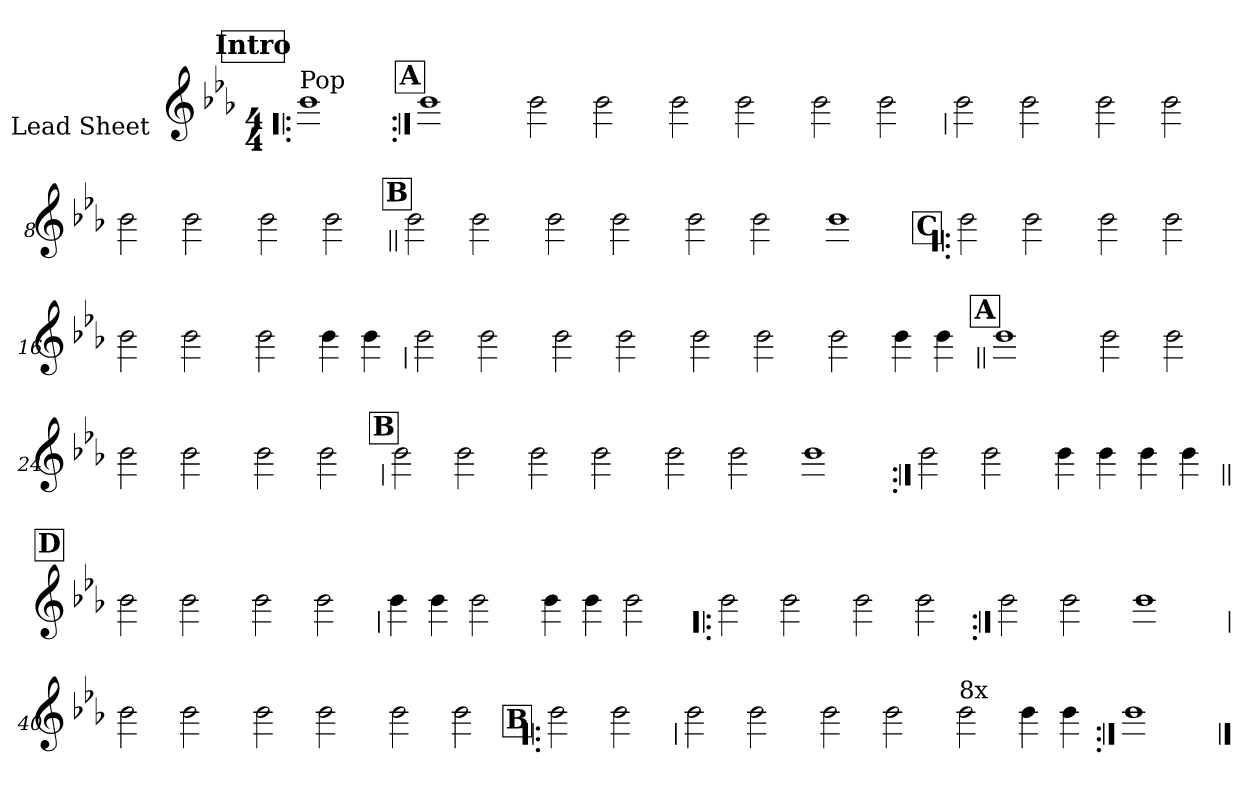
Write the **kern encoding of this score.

**kern
*part1
*staff1
*I"Lead Sheet
*stria0
*clefG2
*k[b-e-a-]
*c:
*M4/4
*MM81
!!LO:REH:place=s1:a:t=Intro
=1!|:
!LO:TX:a:t=Pop
1b-
!!LO:REH:place=s1:a:t=A
=2:|!
1b-
=3-
2b-
2b-
=4-
2b-
2b-
=5-
2b-
2b-
!!LO:LB:g=z
=6
2b-
2b-
=7-
2b-
2b-
=8-
2b-
2b-
=9-
2b-
2b-
!!LO:LB:g=z
!!LO:REH:place=s1:a:t=B
=10||
2b-
2b-
=11-
2b-
2b-
=12-
2b-
2b-
=13-
1b-
!!LO:LB:g=z
!!LO:REH:place=s1:a:t=C
=14!|:
2b-
2b-
=15-
2b-
2b-
=16-
2b-
2b-
=17-
2b-
4b-
4b-
!!LO:LB:g=z
=18
2b-
2b-
=19-
2b-
2b-
=20-
2b-
2b-
=21-
2b-
4b-
4b-
!!LO:LB:g=z
!!LO:REH:place=s1:a:t=A
=22||
1b-
=23-
2b-
2b-
=24-
2b-
2b-
=25-
2b-
2b-
!!LO:LB:g=z
!!LO:REH:place=s1:a:t=B
=26
2b-
2b-
=27-
2b-
2b-
=28-
2b-
2b-
=29-
1b-
!!LO:LB:g=z
=30:|!
2b-
2b-
=31-
4b-
4b-
4b-
4b-
!!LO:REH:place=s1:a:t=D
=32||
2b-
2b-
=33-
2b-
2b-
!!LO:LB:g=z
=34
4b-
4b-
2b-
=35-
4b-
4b-
2b-
!!LO:LB:g=z
=36!|:
2b-
2b-
=37-
2b-
2b-
=38:|!
2b-
2b-
=39-
1b-
!!LO:LB:g=z
=40
2b-
2b-
=41-
2b-
2b-
=42-
2b-
2b-
!!LO:REH:place=s1:a:t=B
=43!|:
2b-
2b-
!!LO:LB:g=z
=44
2b-
2b-
=45-
2b-
2b-
=46-
!LO:TX:a:t=8x
2b-
4b-
4b-
=47:|!
1b-
==
*-
